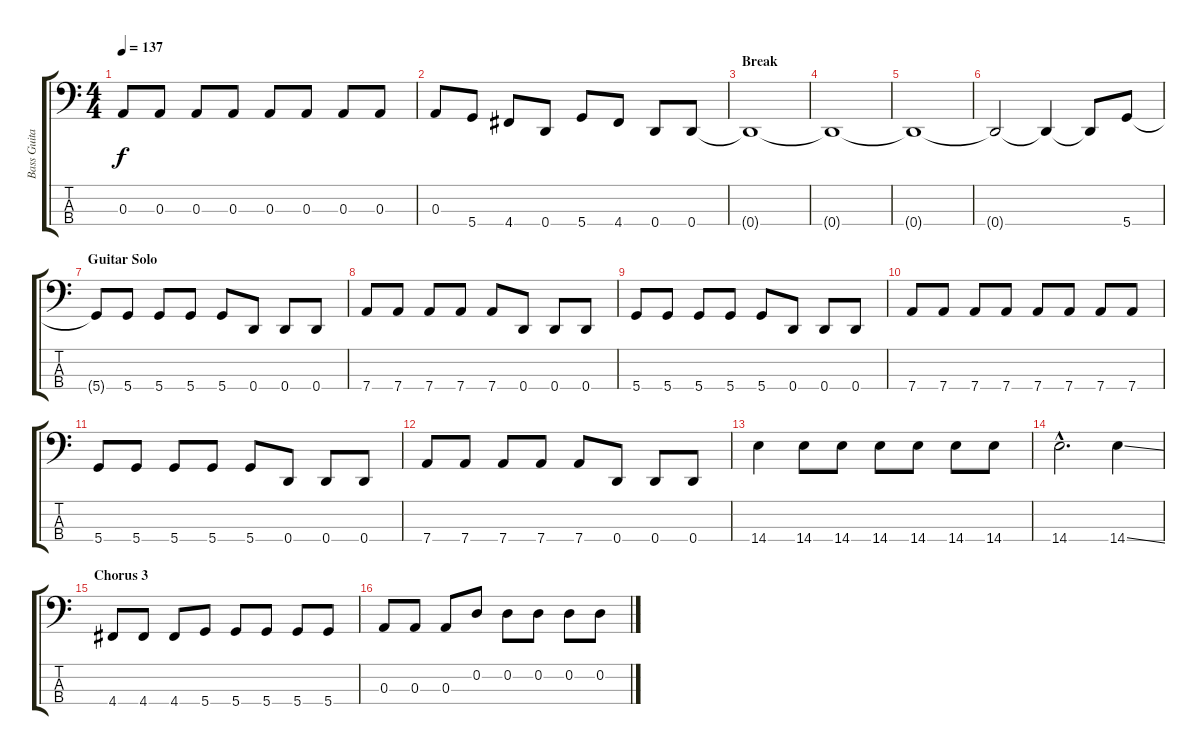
\track ("Bass Guitar" "Bass Guita") {instrument electricbasspick}
\staff {score tabs}
\tuning (G2 D2 A1 D1) {hide}
\ts (4 4)
\tempo 137
\clef f4
\ks c
0.3.8{dy f} 0.3.8 0.3.8 0.3.8 0.3.8 0.3.8 0.3.8 0.3.8 |
0.3.8 5.4.8 4.4.8 0.4.8 5.4.8 4.4.8 0.4.8 0.4.8 |
\section ("" "Break")
0.4{t}.1 |
0.4{t}.1 |
0.4{t}.1 |
0.4{t}.2 0.4{t}.4 0.4{t}.8 5.4.8 |
\section ("" "Guitar Solo")
5.4{t}.8 5.4.8 5.4.8 5.4.8 5.4.8 0.4.8 0.4.8 0.4.8 |
7.4.8 7.4.8 7.4.8 7.4.8 7.4.8 0.4.8 0.4.8 0.4.8 |
5.4.8 5.4.8 5.4.8 5.4.8 5.4.8 0.4.8 0.4.8 0.4.8 |
7.4.8 7.4.8 7.4.8 7.4.8 7.4.8 7.4.8 7.4.8 7.4.8 |
5.4.8 5.4.8 5.4.8 5.4.8 5.4.8 0.4.8 0.4.8 0.4.8 |
7.4.8 7.4.8 7.4.8 7.4.8 7.4.8 0.4.8 0.4.8 0.4.8 |
14.4.4 14.4.8 14.4.8 14.4.8 14.4.8 14.4.8 14.4.8 |
14.4{hac}.2{d} 14.4{ss}.4 |
\section ("" "Chorus 3")
4.4.8 4.4.8 4.4.8 5.4.8 5.4.8 5.4.8 5.4.8 5.4.8 |
0.3.8 0.3.8 0.3.8 0.2.8 0.2.8 0.2.8 0.2.8 0.2.8
